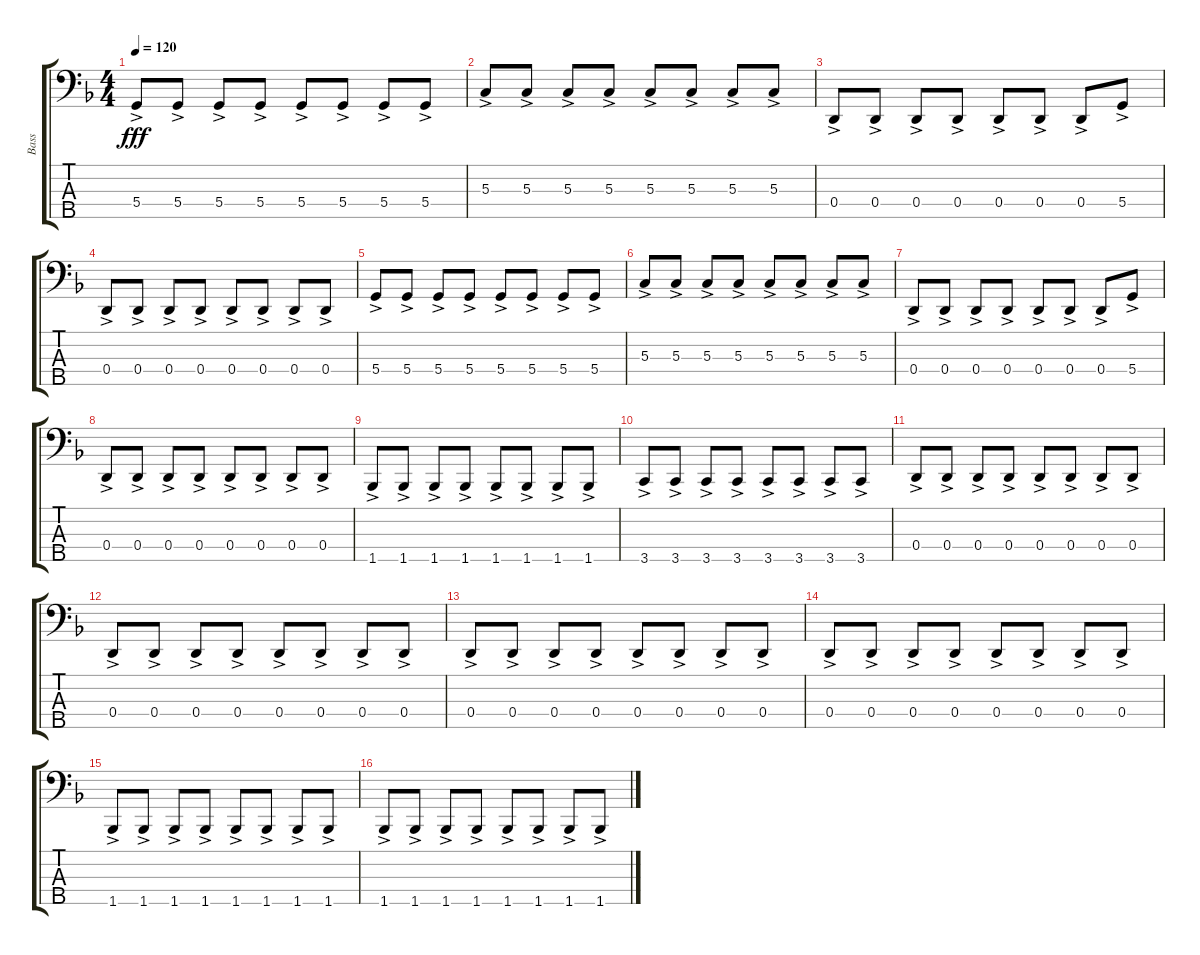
\track ("Bass" "Bass") {instrument electricbassfinger}
\staff {score tabs}
\tuning (F2 C2 G1 D1 A0) {hide}
\ts (4 4)
\tempo 120
\clef f4
\ks f
5.4{ac}.8{dy fff} 5.4{ac}.8 5.4{ac}.8 5.4{ac}.8 5.4{ac}.8 5.4{ac}.8 5.4{ac}.8 5.4{ac}.8 |
5.3{ac}.8 5.3{ac}.8 5.3{ac}.8 5.3{ac}.8 5.3{ac}.8 5.3{ac}.8 5.3{ac}.8 5.3{ac}.8 |
0.4{ac}.8 0.4{ac}.8 0.4{ac}.8 0.4{ac}.8 0.4{ac}.8 0.4{ac}.8 0.4{ac}.8 5.4{ac}.8 |
0.4{ac}.8 0.4{ac}.8 0.4{ac}.8 0.4{ac}.8 0.4{ac}.8 0.4{ac}.8 0.4{ac}.8 0.4{ac}.8 |
5.4{ac}.8 5.4{ac}.8 5.4{ac}.8 5.4{ac}.8 5.4{ac}.8 5.4{ac}.8 5.4{ac}.8 5.4{ac}.8 |
5.3{ac}.8 5.3{ac}.8 5.3{ac}.8 5.3{ac}.8 5.3{ac}.8 5.3{ac}.8 5.3{ac}.8 5.3{ac}.8 |
0.4{ac}.8 0.4{ac}.8 0.4{ac}.8 0.4{ac}.8 0.4{ac}.8 0.4{ac}.8 0.4{ac}.8 5.4{ac}.8 |
0.4{ac}.8 0.4{ac}.8 0.4{ac}.8 0.4{ac}.8 0.4{ac}.8 0.4{ac}.8 0.4{ac}.8 0.4{ac}.8 |
1.5{ac}.8 1.5{ac}.8 1.5{ac}.8 1.5{ac}.8 1.5{ac}.8 1.5{ac}.8 1.5{ac}.8 1.5{ac}.8 |
3.5{ac}.8 3.5{ac}.8 3.5{ac}.8 3.5{ac}.8 3.5{ac}.8 3.5{ac}.8 3.5{ac}.8 3.5{ac}.8 |
0.4{ac}.8 0.4{ac}.8 0.4{ac}.8 0.4{ac}.8 0.4{ac}.8 0.4{ac}.8 0.4{ac}.8 0.4{ac}.8 |
0.4{ac}.8 0.4{ac}.8 0.4{ac}.8 0.4{ac}.8 0.4{ac}.8 0.4{ac}.8 0.4{ac}.8 0.4{ac}.8 |
0.4{ac}.8 0.4{ac}.8 0.4{ac}.8 0.4{ac}.8 0.4{ac}.8 0.4{ac}.8 0.4{ac}.8 0.4{ac}.8 |
0.4{ac}.8 0.4{ac}.8 0.4{ac}.8 0.4{ac}.8 0.4{ac}.8 0.4{ac}.8 0.4{ac}.8 0.4{ac}.8 |
1.5{ac}.8 1.5{ac}.8 1.5{ac}.8 1.5{ac}.8 1.5{ac}.8 1.5{ac}.8 1.5{ac}.8 1.5{ac}.8 |
1.5{ac}.8 1.5{ac}.8 1.5{ac}.8 1.5{ac}.8 1.5{ac}.8 1.5{ac}.8 1.5{ac}.8 1.5{ac}.8
